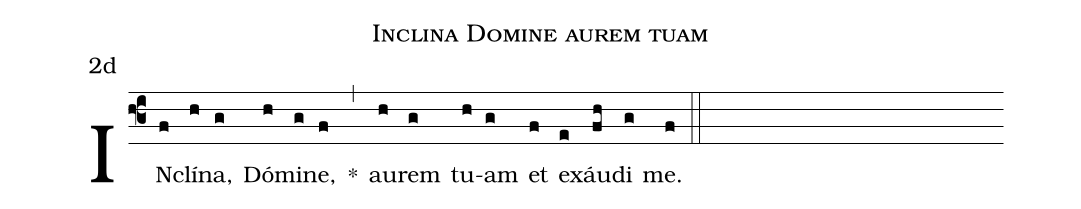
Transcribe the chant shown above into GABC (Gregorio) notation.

name:Inclina Domine aurem tuam;
mode:2;
office-part: Laudes Ant 1;
annotation: 2d;
%%
(f3)
IN(f)clí(h)na,(g) Dó(h)mi(g)ne,(f) *(,)
au(h)rem(g) tu(h)am(g) et(f) e(e)xáu(fh)di(g) me.(f) (::)
